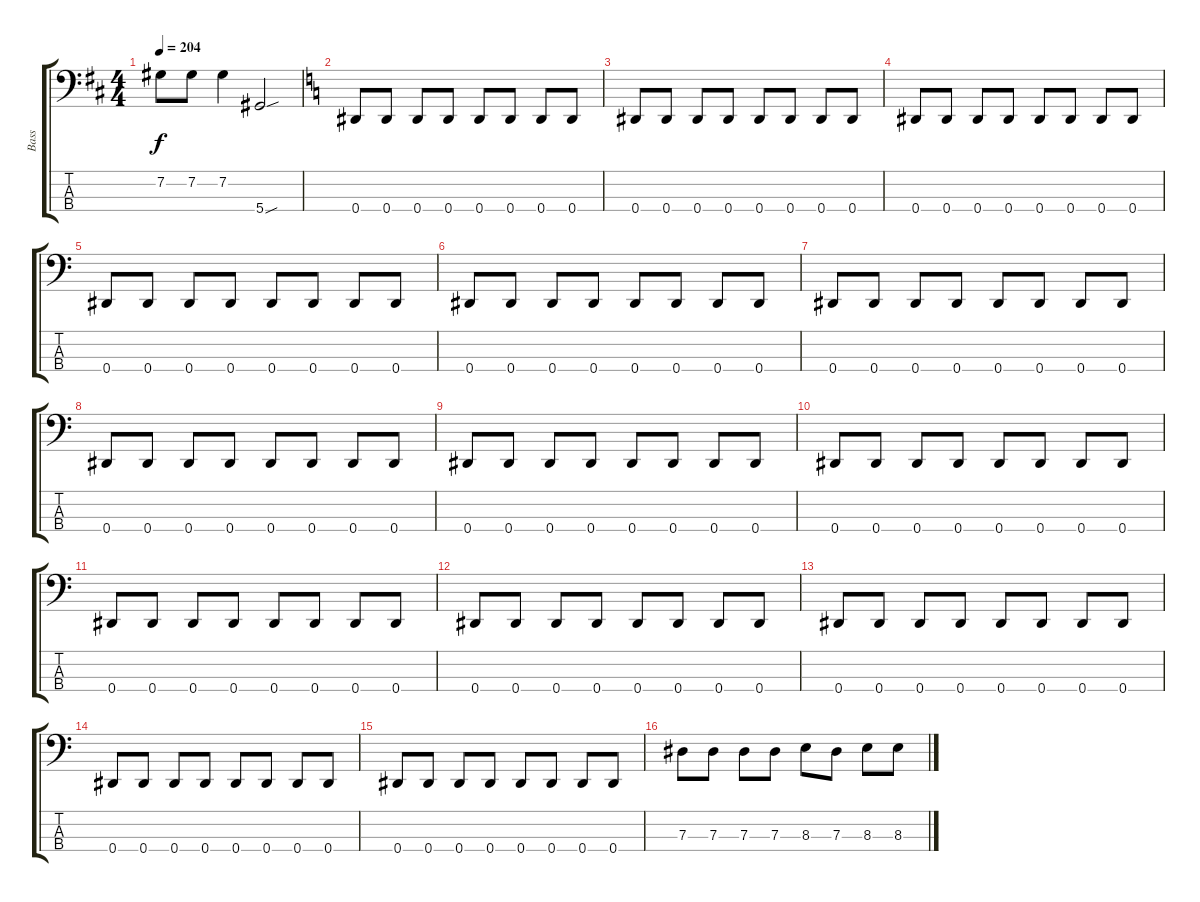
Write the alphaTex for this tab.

\track ("Bass" "Bass") {instrument electricbasspick}
\staff {score tabs}
\tuning (Gb2 Db2 Ab1 Eb1) {hide}
\ts (4 4)
\tempo 204
\clef f4
\ks d
7.2.8{dy f} 7.2.8 7.2.4 5.4{sou}.2 |
\ks c
0.4.8 0.4.8 0.4.8 0.4.8 0.4.8 0.4.8 0.4.8 0.4.8 |
0.4.8 0.4.8 0.4.8 0.4.8 0.4.8 0.4.8 0.4.8 0.4.8 |
0.4.8 0.4.8 0.4.8 0.4.8 0.4.8 0.4.8 0.4.8 0.4.8 |
0.4.8 0.4.8 0.4.8 0.4.8 0.4.8 0.4.8 0.4.8 0.4.8 |
0.4.8 0.4.8 0.4.8 0.4.8 0.4.8 0.4.8 0.4.8 0.4.8 |
0.4.8 0.4.8 0.4.8 0.4.8 0.4.8 0.4.8 0.4.8 0.4.8 |
0.4.8 0.4.8 0.4.8 0.4.8 0.4.8 0.4.8 0.4.8 0.4.8 |
0.4.8 0.4.8 0.4.8 0.4.8 0.4.8 0.4.8 0.4.8 0.4.8 |
0.4.8 0.4.8 0.4.8 0.4.8 0.4.8 0.4.8 0.4.8 0.4.8 |
0.4.8 0.4.8 0.4.8 0.4.8 0.4.8 0.4.8 0.4.8 0.4.8 |
0.4.8 0.4.8 0.4.8 0.4.8 0.4.8 0.4.8 0.4.8 0.4.8 |
0.4.8 0.4.8 0.4.8 0.4.8 0.4.8 0.4.8 0.4.8 0.4.8 |
0.4.8 0.4.8 0.4.8 0.4.8 0.4.8 0.4.8 0.4.8 0.4.8 |
0.4.8 0.4.8 0.4.8 0.4.8 0.4.8 0.4.8 0.4.8 0.4.8 |
7.3.8 7.3.8 7.3.8 7.3.8 8.3.8 7.3.8 8.3.8 8.3.8
